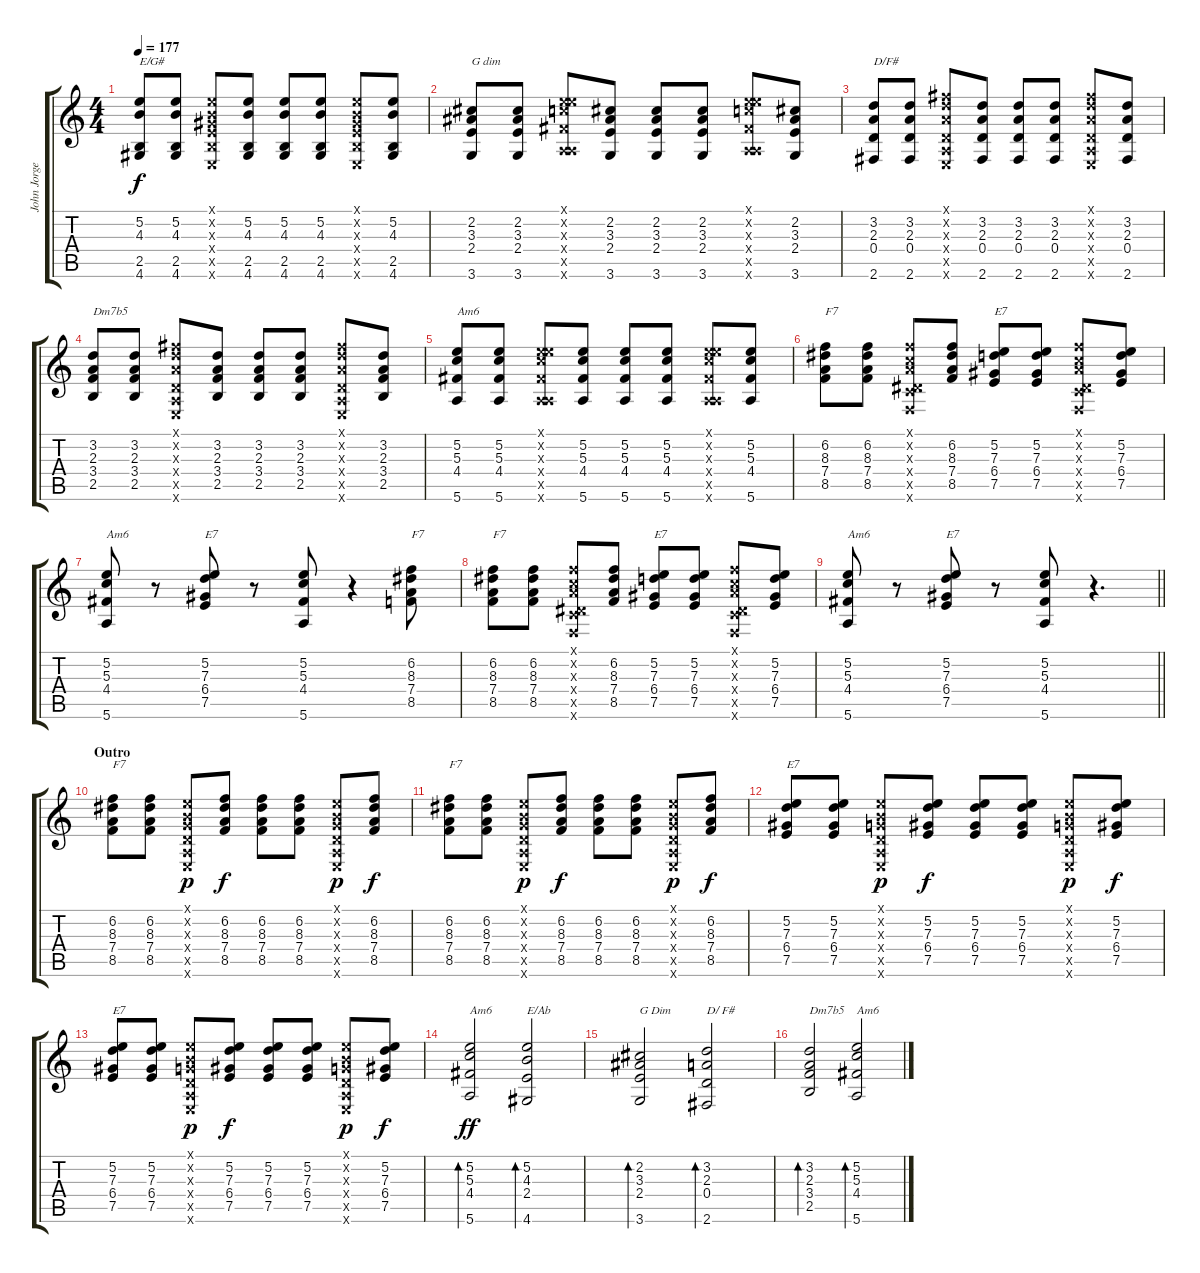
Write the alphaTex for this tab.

\track ("John Jorgenson - Rhythm Acoustic 1" "John Jorge") {instrument acousticguitarsteel}
\staff {score tabs}
\tuning (E4 B3 G3 D3 A2 E2) {hide}
\ts (4 4)
\tempo 177
\clef g2
\ks c
(5.2 4.3 2.5 4.6).8{txt "E/G#" dy f} (5.2 4.3 2.5 4.6).8 (0.1{x} 0.2{x} 1.3{x} 2.4{x} 2.5{x} 0.6{x}).8 (5.2 4.3 2.5 4.6).8 (5.2 4.3 2.5 4.6).8 (5.2 4.3 2.5 4.6).8 (0.1{x} 0.2{x} 1.3{x} 2.4{x} 2.5{x} 0.6{x}).8 (5.2 4.3 2.5 4.6).8 |
(2.2 3.3 2.4 3.6).8{txt "G dim"} (2.2 3.3 2.4 3.6).8 (0.1{x} 5.2{x} 5.3{x} 4.4{x} 0.5{x} 5.6{x}).8 (2.2 3.3 2.4 3.6).8 (2.2 3.3 2.4 3.6).8 (2.2 3.3 2.4 3.6).8 (0.1{x} 5.2{x} 5.3{x} 4.4{x} 0.5{x} 5.6{x}).8 (2.2 3.3 2.4 3.6).8 |
(3.2 2.3 0.4 2.6).8{txt "D/F#"} (3.2 2.3 0.4 2.6).8 (2.1{x} 3.2{x} 2.3{x} 0.4{x} 0.5{x} 0.6{x}).8 (3.2 2.3 0.4 2.6).8 (3.2 2.3 0.4 2.6).8 (3.2 2.3 0.4 2.6).8 (2.1{x} 3.2{x} 2.3{x} 0.4{x} 0.5{x} 0.6{x}).8 (3.2 2.3 0.4 2.6).8 |
(3.2 2.3 3.4 2.5).8{txt "Dm7b5"} (3.2 2.3 3.4 2.5).8 (2.1{x} 3.2{x} 2.3{x} 0.4{x} 0.5{x} 0.6{x}).8 (3.2 2.3 3.4 2.5).8 (3.2 2.3 3.4 2.5).8 (3.2 2.3 3.4 2.5).8 (2.1{x} 3.2{x} 2.3{x} 0.4{x} 0.5{x} 0.6{x}).8 (3.2 2.3 3.4 2.5).8 |
(5.2 5.3 4.4 5.6).8{txt "Am6"} (5.2 5.3 4.4 5.6).8 (0.1{x} 5.2{x} 5.3{x} 4.4{x} 0.5{x} 5.6{x}).8 (5.2 5.3 4.4 5.6).8 (5.2 5.3 4.4 5.6).8 (5.2 5.3 4.4 5.6).8 (0.1{x} 5.2{x} 5.3{x} 4.4{x} 0.5{x} 5.6{x}).8 (5.2 5.3 4.4 5.6).8 |
(6.2 8.3 7.4 8.5).8{txt "F7"} (6.2 8.3 7.4 8.5).8 (1.1{x} 1.2{x} 2.3{x} 1.4{x} 3.5{x} 1.6{x}).8 (6.2 8.3 7.4 8.5).8 (5.2 7.3 6.4 7.5).8{txt "E7"} (5.2 7.3 6.4 7.5).8 (1.1{x} 1.2{x} 2.3{x} 1.4{x} 3.5{x} 1.6{x}).8 (5.2 7.3 6.4 7.5).8 |
(5.2 5.3 4.4 5.6).8{txt "Am6"} r.8 (5.2 7.3 6.4 7.5).8{txt "E7"} r.8 (5.2 5.3 4.4 5.6).8 r.4 (6.2 8.3 7.4 8.5).8{txt "F7"} |
(6.2 8.3 7.4 8.5).8{txt "F7"} (6.2 8.3 7.4 8.5).8 (1.1{x} 1.2{x} 2.3{x} 1.4{x} 3.5{x} 1.6{x}).8 (6.2 8.3 7.4 8.5).8 (5.2 7.3 6.4 7.5).8{txt "E7"} (5.2 7.3 6.4 7.5).8 (1.1{x} 1.2{x} 2.3{x} 1.4{x} 3.5{x} 1.6{x}).8 (5.2 7.3 6.4 7.5).8 |
\barLineRight lightlight
(5.2 5.3 4.4 5.6).8{txt "Am6"} r.8 (5.2 7.3 6.4 7.5).8{txt "E7"} r.8 (5.2 5.3 4.4 5.6).8 r.4{d} |
\section ("" "Outro")
(6.2 8.3 7.4 8.5).8{txt "F7"} (6.2 8.3 7.4 8.5).8 (0.1{x} 0.2{x} 0.3{x} 0.4{x} 0.5{x} 0.6{x}).8{dy p} (6.2 8.3 7.4 8.5).8{dy f} (6.2 8.3 7.4 8.5).8 (6.2 8.3 7.4 8.5).8 (0.1{x} 0.2{x} 0.3{x} 0.4{x} 0.5{x} 0.6{x}).8{dy p} (6.2 8.3 7.4 8.5).8{dy f} |
(6.2 8.3 7.4 8.5).8{txt "F7"} (6.2 8.3 7.4 8.5).8 (0.1{x} 0.2{x} 0.3{x} 0.4{x} 0.5{x} 0.6{x}).8{dy p} (6.2 8.3 7.4 8.5).8{dy f} (6.2 8.3 7.4 8.5).8 (6.2 8.3 7.4 8.5).8 (0.1{x} 0.2{x} 0.3{x} 0.4{x} 0.5{x} 0.6{x}).8{dy p} (6.2 8.3 7.4 8.5).8{dy f} |
(5.2 7.3 6.4 7.5).8{txt "E7"} (5.2 7.3 6.4 7.5).8 (0.1{x} 0.2{x} 0.3{x} 0.4{x} 0.5{x} 0.6{x}).8{dy p} (5.2 7.3 6.4 7.5).8{dy f} (5.2 7.3 6.4 7.5).8 (5.2 7.3 6.4 7.5).8 (0.1{x} 0.2{x} 0.3{x} 0.4{x} 0.5{x} 0.6{x}).8{dy p} (5.2 7.3 6.4 7.5).8{dy f} |
(5.2 7.3 6.4 7.5).8{txt "E7"} (5.2 7.3 6.4 7.5).8 (0.1{x} 0.2{x} 0.3{x} 0.4{x} 0.5{x} 0.6{x}).8{dy p} (5.2 7.3 6.4 7.5).8{dy f} (5.2 7.3 6.4 7.5).8 (5.2 7.3 6.4 7.5).8 (0.1{x} 0.2{x} 0.3{x} 0.4{x} 0.5{x} 0.6{x}).8{dy p} (5.2 7.3 6.4 7.5).8{dy f} |
(5.2 5.3 4.4 5.6).2{bd 240 txt "Am6" dy ff} (5.2 4.3 2.4 4.6).2{bd 240 txt "E/Ab"} |
(2.2 3.3 2.4 3.6).2{bd 240 txt "G Dim"} (3.2 2.3 0.4 2.6).2{bd 240 txt "D/ F#"} |
(3.2 2.3 3.4 2.5).2{bd 240 txt "Dm7b5"} (5.2 5.3 4.4 5.6).2{bd 240 txt "Am6"}
